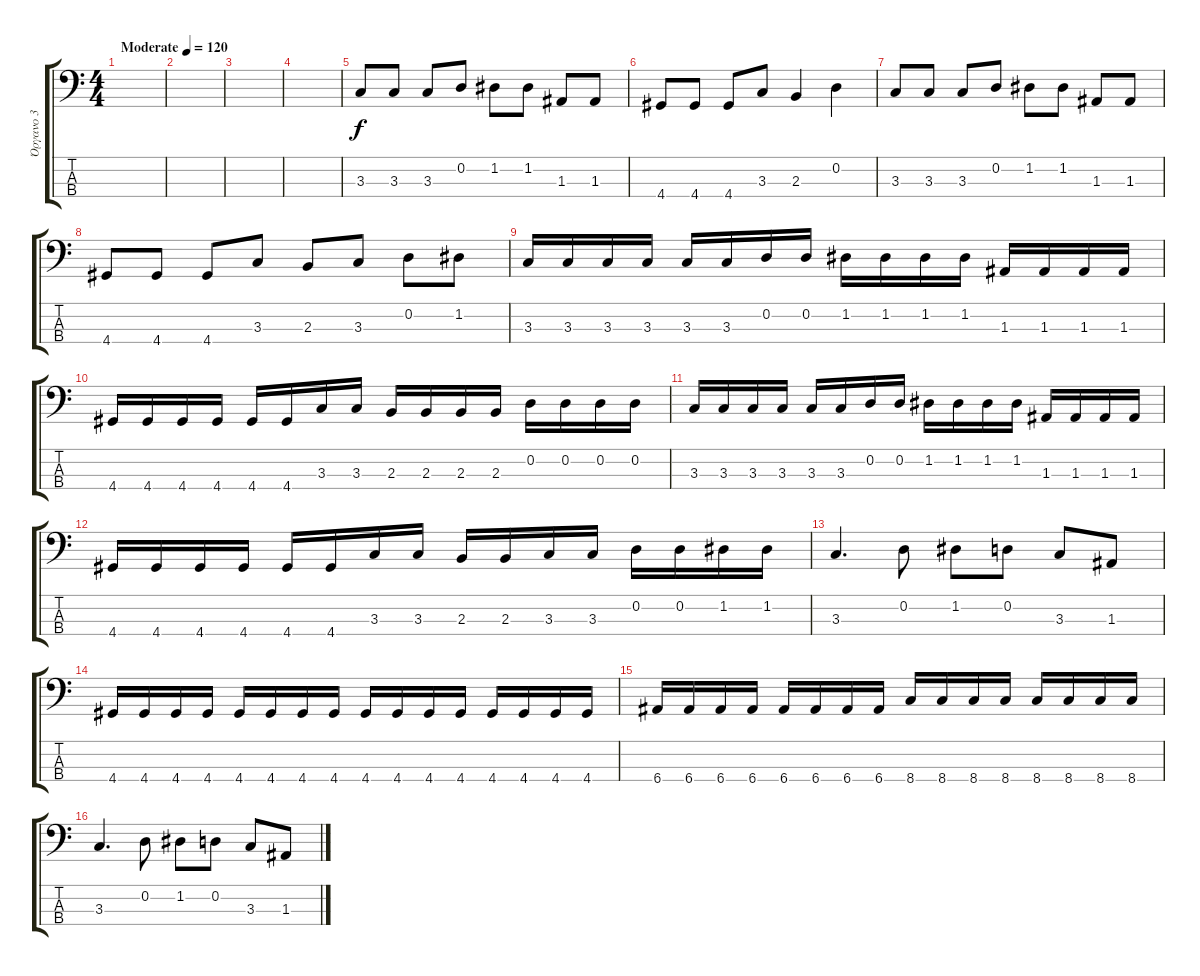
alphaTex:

\track ("Όργανο 3" "Όργανο 3") {instrument electricbassfinger}
\staff {score tabs}
\tuning (G2 D2 A1 E1) {hide}
\ts (4 4)
\tempo (120 "Moderate")
\clef f4
\ks c
|
|
|
|
3.3.8 3.3.8 3.3.8 0.2.8 1.2.8 1.2.8 1.3.8 1.3.8 |
4.4.8 4.4.8 4.4.8 3.3.8 2.3.4 0.2.4 |
3.3.8 3.3.8 3.3.8 0.2.8 1.2.8 1.2.8 1.3.8 1.3.8 |
4.4.8 4.4.8 4.4.8 3.3.8 2.3.8 3.3.8 0.2.8 1.2.8 |
3.3.16{instrument electricbassfinger} 3.3.16 3.3.16 3.3.16 3.3.16 3.3.16 0.2.16 0.2.16 1.2.16 1.2.16 1.2.16 1.2.16 1.3.16 1.3.16 1.3.16 1.3.16 |
4.4.16 4.4.16 4.4.16 4.4.16 4.4.16 4.4.16 3.3.16 3.3.16 2.3.16 2.3.16 2.3.16 2.3.16 0.2.16 0.2.16 0.2.16 0.2.16 |
3.3.16 3.3.16 3.3.16 3.3.16 3.3.16 3.3.16 0.2.16 0.2.16 1.2.16 1.2.16 1.2.16 1.2.16 1.3.16 1.3.16 1.3.16 1.3.16 |
4.4.16 4.4.16 4.4.16 4.4.16 4.4.16 4.4.16 3.3.16 3.3.16 2.3.16 2.3.16 3.3.16 3.3.16 0.2.16 0.2.16 1.2.16 1.2.16 |
3.3.4{d} 0.2.8 1.2.8 0.2.8 3.3.8 1.3.8 |
4.4.16 4.4.16 4.4.16 4.4.16 4.4.16 4.4.16 4.4.16 4.4.16 4.4.16 4.4.16 4.4.16 4.4.16 4.4.16 4.4.16 4.4.16 4.4.16 |
6.4.16 6.4.16 6.4.16 6.4.16 6.4.16 6.4.16 6.4.16 6.4.16 8.4.16 8.4.16 8.4.16 8.4.16 8.4.16 8.4.16 8.4.16 8.4.16 |
3.3.4{d} 0.2.8 1.2.8 0.2.8 3.3.8 1.3.8
